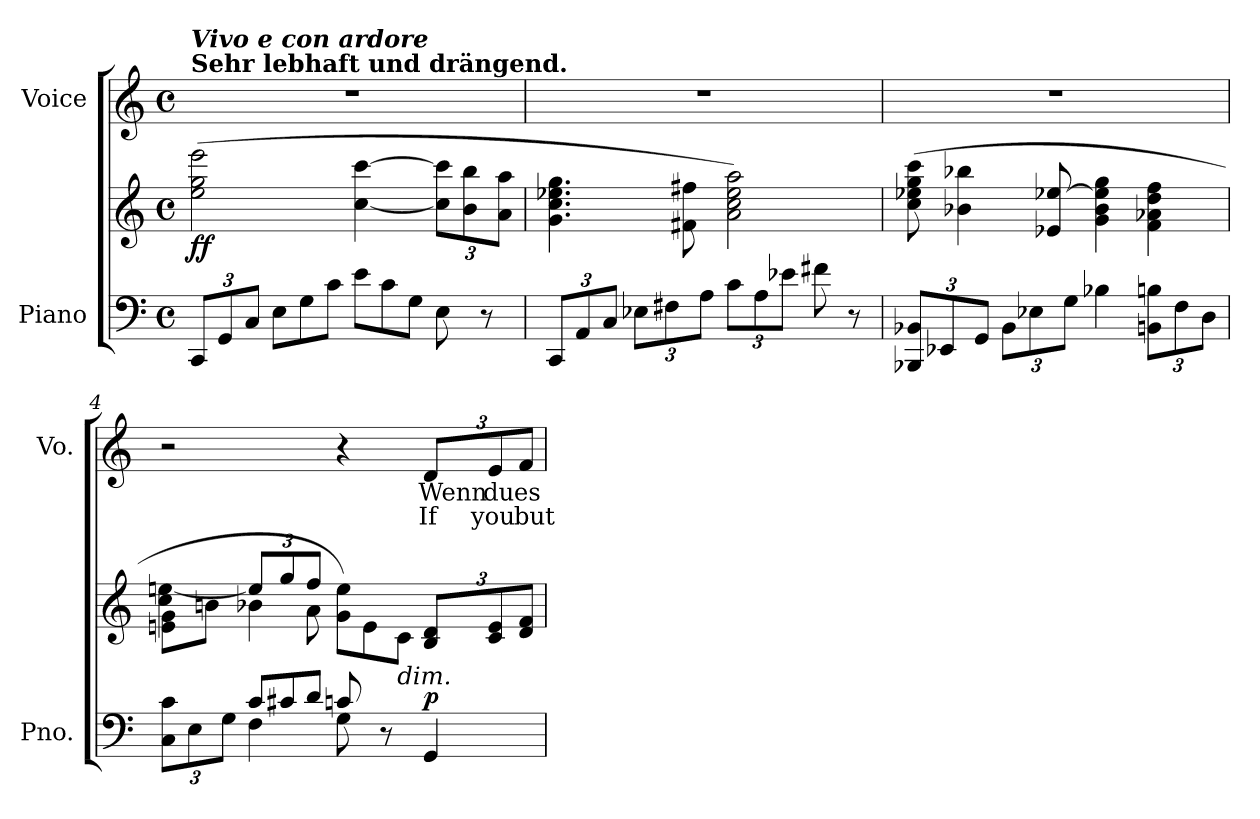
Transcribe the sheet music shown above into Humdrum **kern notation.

**kern	**kern	**dynam	**kern	**text	**text
*part2	*part2	*part2	*part1	*part1	*part1
*staff3	*staff2	*staff2/3	*staff1	*staff1	*staff1
*I"Piano	*	*	*I"Voice	*	*
*I'Pno.	*	*	*I'Vo.	*	*
*clefF4	*clefG2	*	*clefG2	*	*
*k[]	*k[]	*	*k[]	*	*
*M4/4	*M4/4	*	*M4/4	*	*
*met(c)	*met(c)	*	*met(c)	*	*
*Xbrackettup	*	*	*	*	*
=1	=1	=1	=1	=1	=1
!	!	!	!LO:TX:a:B:t=Sehr lebhaft und drängend.	!	!
!	!	!	!LO:TX:Bi:t=Vivo e con ardore	!	!
!	!	!LO:DY:b	!	!	!
12CC/L	(>2ee\ 2gg\ 2eee\	ff	1r	.	.
12GG/	.	.	.	.	.
12C/J	.	.	.	.	.
*Xtuplet	*	*	*	*	*
12E\L	.	.	.	.	.
12G\	.	.	.	.	.
12c\J	.	.	.	.	.
12e\L	[4cc\ [4ccc\	.	.	.	.
12c\	.	.	.	.	.
12G\J	.	.	.	.	.
*	*Xbrackettup	*	*	*	*
8E\	12cc\] 12ccc\]L	.	.	.	.
.	12b\ 12bb\	.	.	.	.
8r	.	.	.	.	.
.	12a\ 12aa\J	.	.	.	.
=2	=2	=2	=2	=2	=2
*tuplet	*	*	*	*	*
12CC/L	4.g\ 4.cc\ 4.ee-X\ 4.gg\	.	1r	.	.
12AA/	.	.	.	.	.
12C/J	.	.	.	.	.
12E-X\L	.	.	.	.	.
12F#X\	.	.	.	.	.
.	8f#X\ 8ff#X\	.	.	.	.
12A\J	.	.	.	.	.
12c\L	2a\ 2cc\ 2ee-\ 2aa\)	.	.	.	.
12A\	.	.	.	.	.
12e-X\J	.	.	.	.	.
8f#X\	.	.	.	.	.
8r	.	.	.	.	.
=3	=3	=3	=3	=3	=3
12BBB-X/ 12BB-X/L	(>8cc\ 8ee-X\ 8gg\ 8ccc\	.	1r	.	.
12EE-X/	.	.	.	.	.
.	4b-X\ 4bb-X\	.	.	.	.
12GG/J	.	.	.	.	.
12BB-\L	.	.	.	.	.
12E-X\	.	.	.	.	.
.	8e-X/ [8ee-X/	.	.	.	.
12G\J	.	.	.	.	.
4B-X\	4g\ 4b-\ 4ee-\] 4gg\	.	.	.	.
12BBn\ 12Bn\L	4f\ 4a-X\ 4dd\ 4ff\	.	.	.	.
12F\	.	.	.	.	.
12D\J	.	.	.	.	.
!!LO:LB:g=z
=4	=4	=4	=4	=4	=4
*^	*^	*	*	*	*
12C\ 12c\L	4ryy	8en\ 8g\L	4cc\ [4een\	.	2r	.	.
12E\	.	.	.	.	.	.	.
.	.	8bn\J	.	.	.	.	.
12G\J	.	.	.	.	.	.	.
*	*Xtuplet	*Xtuplet	*tuplet	*	*	*	*
4F\	12c/L	6b-X\	12ee/L]	.	.	.	.
.	12c#X/	.	12gg/	.	.	.	.
.	12d/J	12a\	12ff/J	.	.	.	.
*	*	*Xtuplet	*	*	*	*	*
8G\	8cn/	12g\ 12ee\L)	2ryy	.	4r	.	.
.	.	12e\	.	.	.	.	.
8r	4.ryy	.	.	.	.	.	.
!	!	!LO:TX:b:i:t=dim.	!	!	!	!	!
.	.	12c\J	.	.	.	.	.
*	*	*tuplet	*	*	*Xbrackettup	*	*
!	!	!	!	!LO:DY:a=2	!	!LO:LY:b	!LO:LY:b
4GG/	.	12B/ 12d/L	.	p	12d/L	Wenn	If
!	!	!	!	!	!	!LO:LY:b	!LO:LY:b
.	.	12c/ 12e/	.	.	12e/	du	you
!	!	!	!	!	!	!LO:LY:b	!LO:LY:b
.	.	12d/ 12f/J	.	.	12f/J	es	but
*v	*v	*	*	*	*	*	*
*	*v	*v	*	*	*	*
=	=	=	=	=	=
*-	*-	*-	*-	*-	*-
